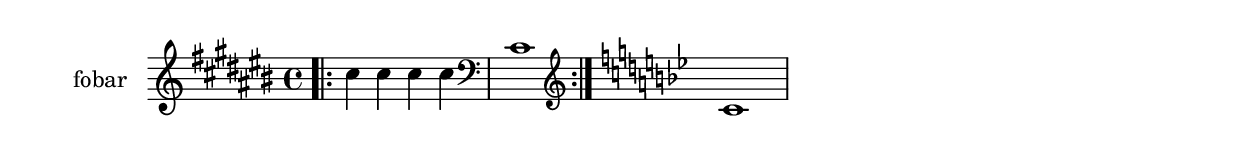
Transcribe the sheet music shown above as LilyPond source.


\version "2.17.5"
\header {

  texidoc = "Distances between prefatory items (e.g. clef, bar,
etc.)  are determined by engraving standards.  These distances depend
on which items are combined.  Mid-line, the order for clef and
bar-line is different from the start of line.
"

}

\layout  {
  ragged-right = ##t
}

\relative c'' {
  \set Staff.instrumentName = "fobar"
  \bar ".|:-||"
  \key cis \major
  cis4 cis4 cis4 cis4 \clef bass  cis,1
  \clef treble
  \bar ":|."
  \key g \minor
  c1
}



